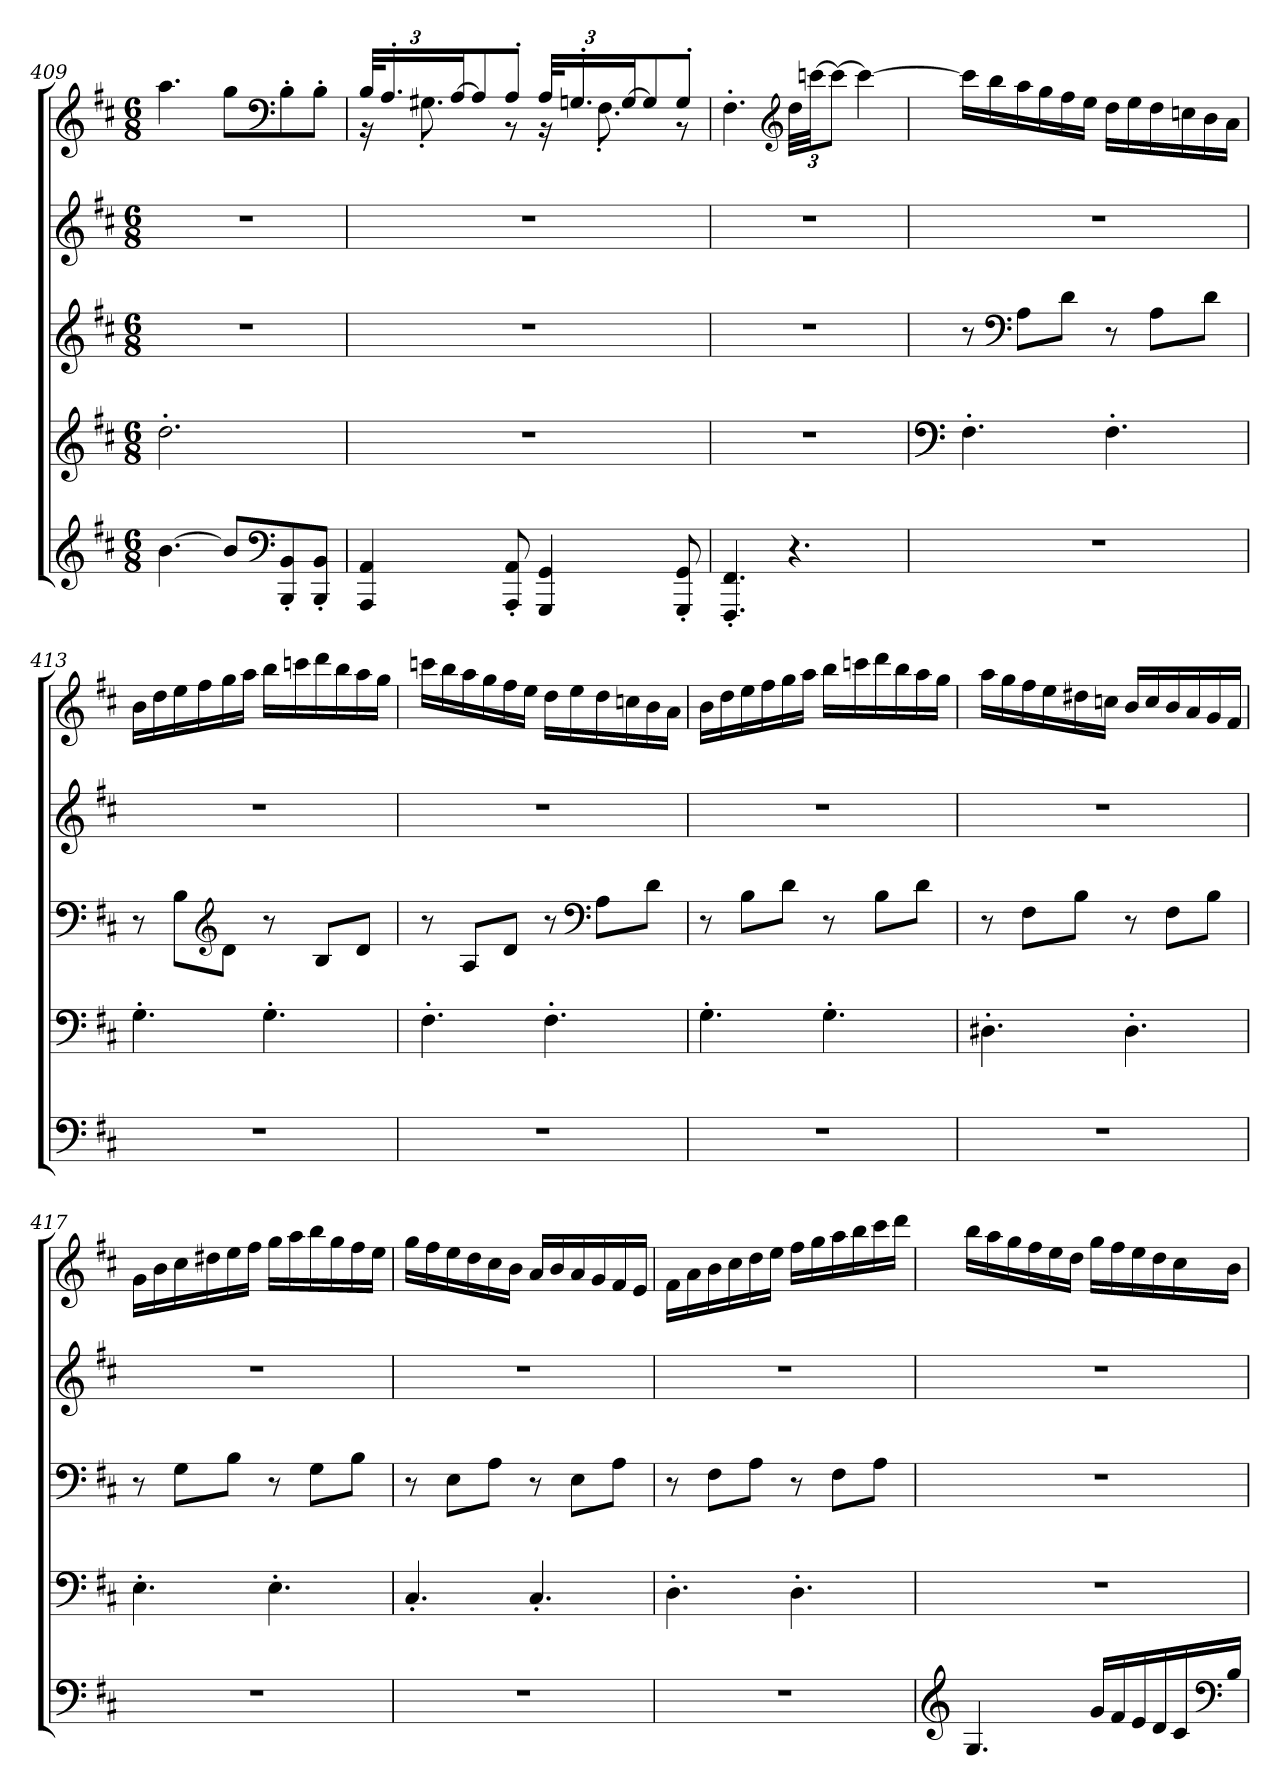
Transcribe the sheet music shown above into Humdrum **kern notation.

**kern	**kern	**kern	**kern	**kern
*part5	*part4	*part3	*part2	*part1
*staff5	*staff4	*staff3	*staff2	*staff1
*clefG2	*clefG2	*clefG2	*clefG2	*clefG2
*k[f#c#]	*k[f#c#]	*k[f#c#]	*k[f#c#]	*k[f#c#]
*M6/8	*M6/8	*M6/8	*M6/8	*M6/8
=409	=409	=409	=409	=409
[4.b\	2.dd'\	2.r	2.r	4.aa\
8b/L]	.	.	.	8gg\L
*clefF4	*	*	*	*clefF4
*	*	*	*	*MM141
8BBB/' 8BB/'	.	.	.	8B'\
8BBB/' 8BB/'J	.	.	.	8B'\J
!!LO:PB:g=z
=410	=410	=410	=410	=410
*	*	*	*	*Xbrackettup
*	*	*	*	*^
4AAA/ 4AA/	2.r	2.r	2.r	48B/KLL	16r
.	.	.	.	24.A'/	.
.	.	.	.	.	8.G#X'\
.	.	.	.	[24A/J	.
.	.	.	.	8A/]	.
8AAA/' 8AA/'	.	.	.	8A'/J	8r
4GGG/ 4GG/	.	.	.	48A/KLL	16r
.	.	.	.	24.Gn'/	.
.	.	.	.	.	8.F#'\
.	.	.	.	[24G/J	.
.	.	.	.	8G/]	.
8GGG/' 8GG/'	.	.	.	8G'/J	8r
*	*	*	*	*v	*v
=411	=411	=411	=411	=411
4.FFF#/' 4.FF#/'	2.r	2.r	2.r	4.F#'\
*	*	*	*	*clefG2
*	*	*	*	*MM141
4.r	.	.	.	48dd\LLL
.	.	.	.	[48cccn\JJ
.	.	.	.	12ccc\J_
.	.	.	.	4ccc\_
=412	=412	=412	=412	=412
*	*clefF4	*	*	*
*	*	*	*	*MM141
2.r	4.F#'\	8r	2.r	16ccc\LL]
.	.	.	.	16bb\
*	*	*clefF4	*	*
.	.	8A\L	.	16aa\
.	.	.	.	16gg\
.	.	8d\J	.	16ff#\
.	.	.	.	16ee\JJ
.	4.F#'\	8r	.	16dd\LL
.	.	.	.	16ee\
.	.	8A\L	.	16dd\
.	.	.	.	16ccn\
.	.	8d\J	.	16b\
.	.	.	.	16a\JJ
!!LO:LB:g=z
=413	=413	=413	=413	=413
2.r	4.G'\	8r	2.r	16b\LL
.	.	.	.	16dd\
.	.	8B\L	.	16ee\
.	.	.	.	16ff#\
*	*	*clefG2	*	*
.	.	8d\J	.	16gg\
.	.	.	.	16aa\JJ
.	4.G'\	8r	.	16bb\LL
.	.	.	.	16cccn\
.	.	8B/L	.	16ddd\
.	.	.	.	16bb\
.	.	8d/J	.	16aa\
.	.	.	.	16gg\JJ
=414	=414	=414	=414	=414
2.r	4.F#'\	8r	2.r	16cccn\LL
.	.	.	.	16bb\
.	.	8A/L	.	16aa\
.	.	.	.	16gg\
.	.	8d/J	.	16ff#\
.	.	.	.	16ee\JJ
.	4.F#'\	8r	.	16dd\LL
.	.	.	.	16ee\
*	*	*clefF4	*	*
.	.	8A\L	.	16dd\
.	.	.	.	16ccn\
.	.	8d\J	.	16b\
.	.	.	.	16a\JJ
!!LO:PB:g=z
=415	=415	=415	=415	=415
2.r	4.G'\	8r	2.r	16b\LL
.	.	.	.	16dd\
.	.	8B\L	.	16ee\
.	.	.	.	16ff#\
.	.	8d\J	.	16gg\
.	.	.	.	16aa\JJ
.	4.G'\	8r	.	16bb\LL
.	.	.	.	16cccn\
.	.	8B\L	.	16ddd\
.	.	.	.	16bb\
.	.	8d\J	.	16aa\
.	.	.	.	16gg\JJ
=416	=416	=416	=416	=416
*	*	*	*	*MM141
2.r	4.D#X'\	8r	2.r	16aa\LL
.	.	.	.	16gg\
.	.	8F#\L	.	16ff#\
.	.	.	.	16ee\
.	.	8B\J	.	16dd#X\
.	.	.	.	16ccn\JJ
.	4.D#'\	8r	.	16b/LL
.	.	.	.	16cc/
.	.	8F#\L	.	16b/
.	.	.	.	16a/
.	.	8B\J	.	16g/
.	.	.	.	16f#/JJ
=417	=417	=417	=417	=417
2.r	4.E'\	8r	2.r	16g\LL
.	.	.	.	16b\
.	.	8G\L	.	16cc#\
.	.	.	.	16dd#X\
.	.	8B\J	.	16ee\
.	.	.	.	16ff#\JJ
.	4.E'\	8r	.	16gg\LL
.	.	.	.	16aa\
.	.	8G\L	.	16bb\
.	.	.	.	16gg\
.	.	8B\J	.	16ff#\
.	.	.	.	16ee\JJ
!!LO:LB:g=z
=418	=418	=418	=418	=418
2.r	4.C#'/	8r	2.r	16gg\LL
.	.	.	.	16ff#\
.	.	8E\L	.	16ee\
.	.	.	.	16dd\
.	.	8A\J	.	16cc#\
.	.	.	.	16b\JJ
.	4.C#'/	8r	.	16a/LL
.	.	.	.	16b/
.	.	8E\L	.	16a/
.	.	.	.	16g/
.	.	8A\J	.	16f#/
.	.	.	.	16e/JJ
=419	=419	=419	=419	=419
2.r	4.D'\	8r	2.r	16f#\LL
.	.	.	.	16a\
.	.	8F#\L	.	16b\
.	.	.	.	16cc#\
.	.	8A\J	.	16dd\
.	.	.	.	16ee\JJ
.	4.D'\	8r	.	16ff#\LL
.	.	.	.	16gg\
.	.	8F#\L	.	16aa\
.	.	.	.	16bb\
.	.	8A\J	.	16ccc#\
.	.	.	.	16ddd\JJ
=420	=420	=420	=420	=420
*clefG2	*	*	*	*
4.G/	2.r	2.r	2.r	16bb\LL
.	.	.	.	16aa\
.	.	.	.	16gg\
.	.	.	.	16ff#\
.	.	.	.	16ee\
.	.	.	.	16dd\JJ
16g/LL	.	.	.	16gg\LL
16f#/	.	.	.	16ff#\
16e/	.	.	.	16ee\
16d/	.	.	.	16dd\
16c#/	.	.	.	16cc#\
*clefF4	*	*	*	*
16B/JJ	.	.	.	16b\JJ
=	=	=	=	=
*-	*-	*-	*-	*-
